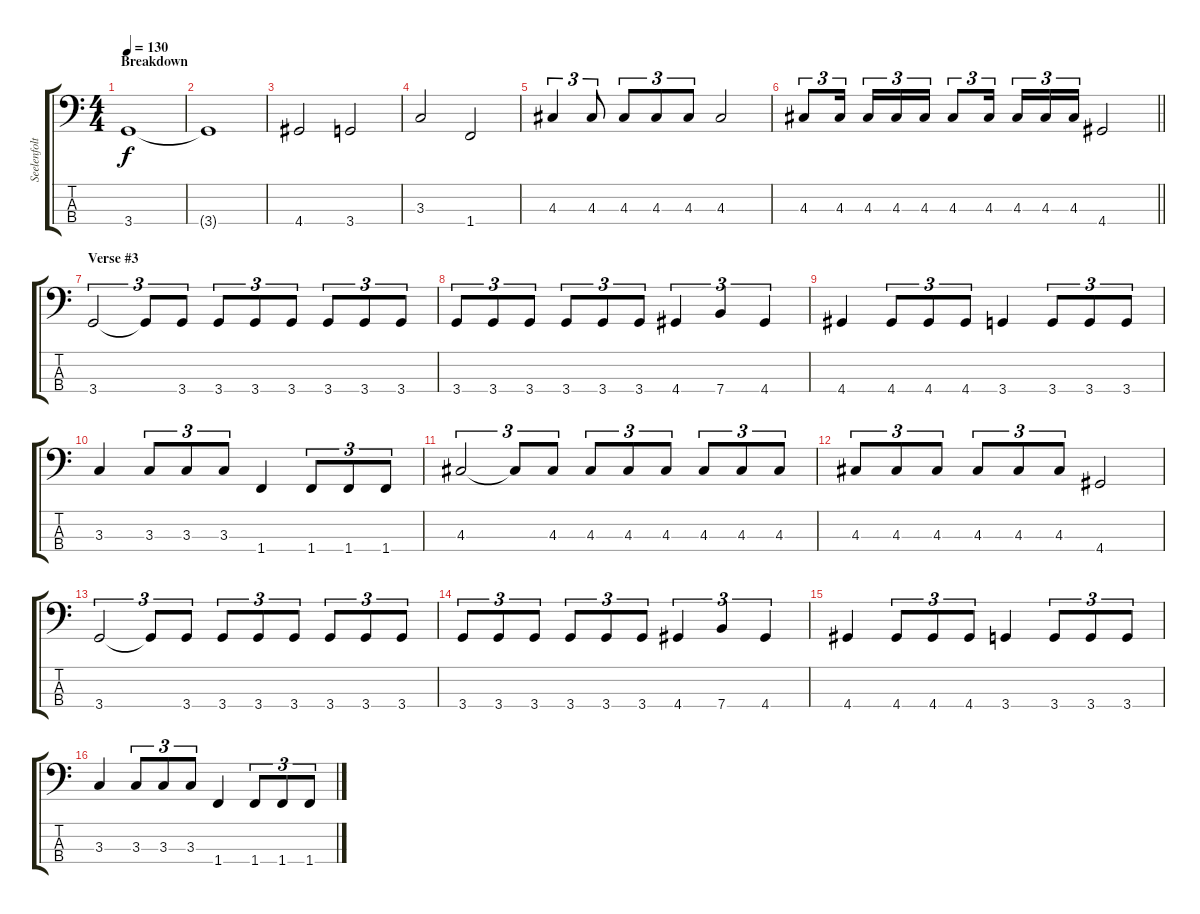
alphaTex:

\track ("Seelenfolter - Bass Guitar" "Seelenfolt") {instrument electricbassfinger}
\staff {score tabs}
\tuning (G2 D2 A1 E1) {hide}
\ts (4 4)
\section ("" "Breakdown")
\tempo 130
\clef f4
\ks c
3.4.1{dy f} |
3.4{t}.1 |
4.4.2 3.4.2 |
3.3.2 1.4.2 |
4.3.4{tu (3 2)} 4.3.8{tu (3 2)} 4.3.8{tu (3 2)} 4.3.8{tu (3 2)} 4.3.8{tu (3 2)} 4.3.2 |
\barLineRight lightlight
4.3.8{tu (3 2)} 4.3.16{tu (3 2) beam splitsecondary} 4.3.16{tu (3 2)} 4.3.16{tu (3 2)} 4.3.16{tu (3 2)} 4.3.8{tu (3 2)} 4.3.16{tu (3 2) beam splitsecondary} 4.3.16{tu (3 2)} 4.3.16{tu (3 2)} 4.3.16{tu (3 2)} 4.4.2 |
\section ("" "Verse #3")
3.4.2{tu (3 2)} 3.4{t}.8{tu (3 2)} 3.4.8{tu (3 2)} 3.4.8{tu (3 2)} 3.4.8{tu (3 2)} 3.4.8{tu (3 2)} 3.4.8{tu (3 2)} 3.4.8{tu (3 2)} 3.4.8{tu (3 2)} |
3.4.8{tu (3 2)} 3.4.8{tu (3 2)} 3.4.8{tu (3 2)} 3.4.8{tu (3 2)} 3.4.8{tu (3 2)} 3.4.8{tu (3 2)} 4.4.4{tu (3 2)} 7.4.4{tu (3 2)} 4.4.4{tu (3 2)} |
4.4.4 4.4.8{tu (3 2)} 4.4.8{tu (3 2)} 4.4.8{tu (3 2)} 3.4.4 3.4.8{tu (3 2)} 3.4.8{tu (3 2)} 3.4.8{tu (3 2)} |
3.3.4 3.3.8{tu (3 2)} 3.3.8{tu (3 2)} 3.3.8{tu (3 2)} 1.4.4 1.4.8{tu (3 2)} 1.4.8{tu (3 2)} 1.4.8{tu (3 2)} |
4.3.2{tu (3 2)} 4.3{t}.8{tu (3 2)} 4.3.8{tu (3 2)} 4.3.8{tu (3 2)} 4.3.8{tu (3 2)} 4.3.8{tu (3 2)} 4.3.8{tu (3 2)} 4.3.8{tu (3 2)} 4.3.8{tu (3 2)} |
4.3.8{tu (3 2)} 4.3.8{tu (3 2)} 4.3.8{tu (3 2)} 4.3.8{tu (3 2)} 4.3.8{tu (3 2)} 4.3.8{tu (3 2)} 4.4.2 |
3.4.2{tu (3 2)} 3.4{t}.8{tu (3 2)} 3.4.8{tu (3 2)} 3.4.8{tu (3 2)} 3.4.8{tu (3 2)} 3.4.8{tu (3 2)} 3.4.8{tu (3 2)} 3.4.8{tu (3 2)} 3.4.8{tu (3 2)} |
3.4.8{tu (3 2)} 3.4.8{tu (3 2)} 3.4.8{tu (3 2)} 3.4.8{tu (3 2)} 3.4.8{tu (3 2)} 3.4.8{tu (3 2)} 4.4.4{tu (3 2)} 7.4.4{tu (3 2)} 4.4.4{tu (3 2)} |
4.4.4 4.4.8{tu (3 2)} 4.4.8{tu (3 2)} 4.4.8{tu (3 2)} 3.4.4 3.4.8{tu (3 2)} 3.4.8{tu (3 2)} 3.4.8{tu (3 2)} |
3.3.4 3.3.8{tu (3 2)} 3.3.8{tu (3 2)} 3.3.8{tu (3 2)} 1.4.4 1.4.8{tu (3 2)} 1.4.8{tu (3 2)} 1.4.8{tu (3 2)}
